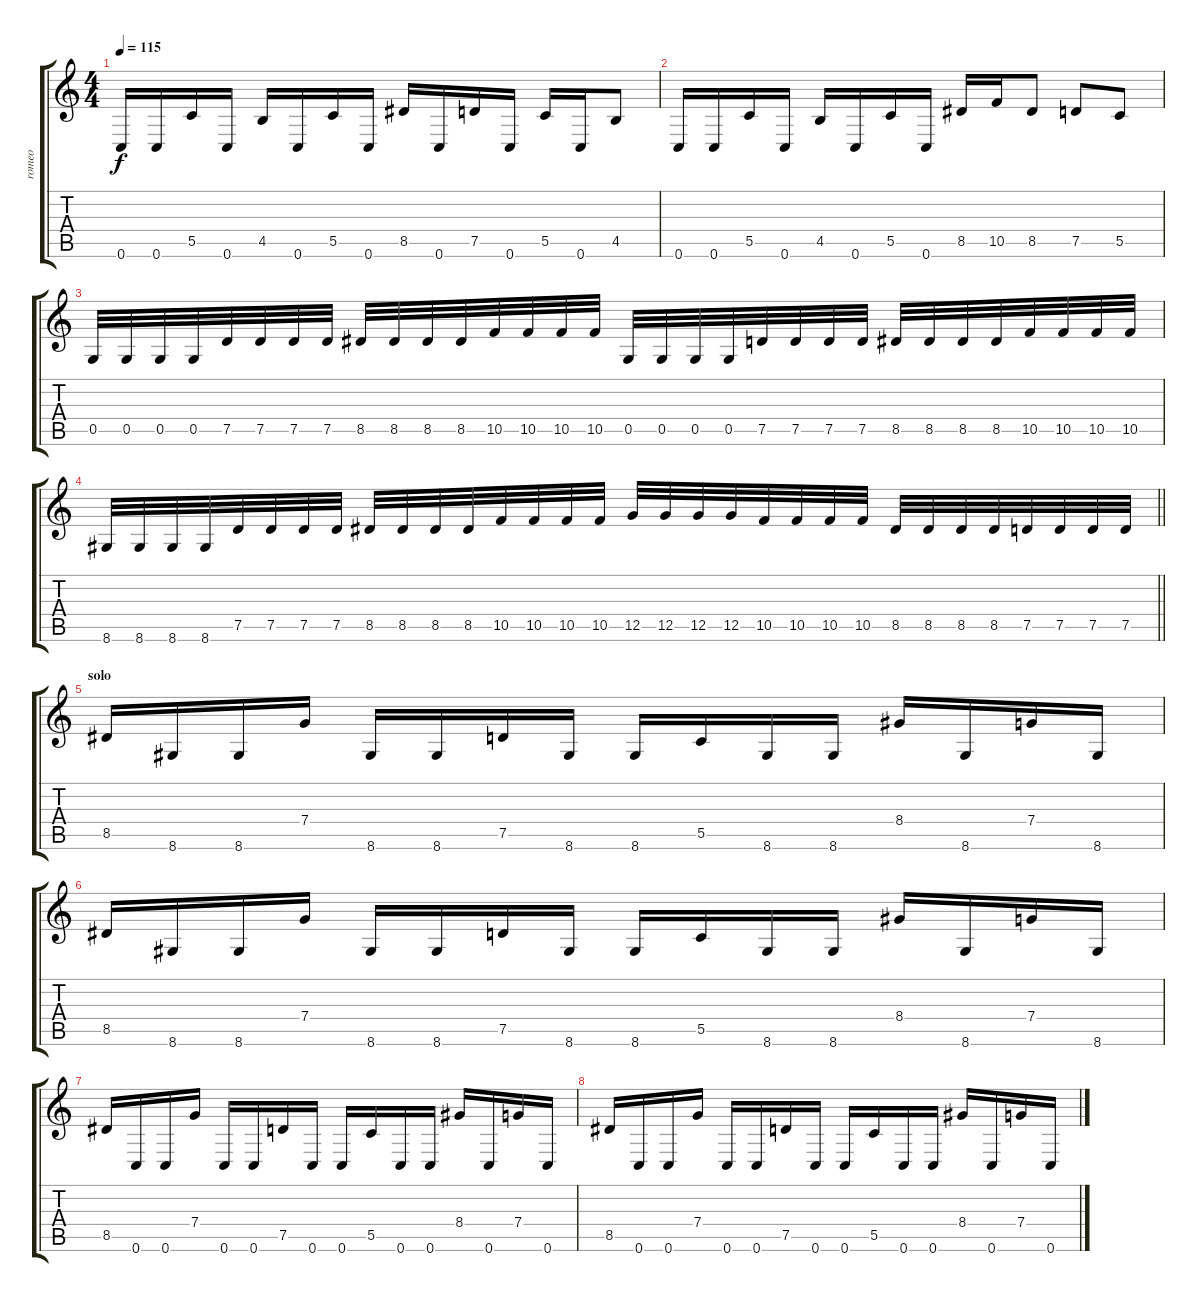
\track ("romeo" "romeo") {instrument distortionguitar}
\staff {score tabs}
\tuning (D4 A3 F3 C3 G2 C2) {hide}
\ts (4 4)
\tempo 115
\clef g2
\ks c
0.6.16{dy f} 0.6.16 5.5.16 0.6.16 4.5.16 0.6.16 5.5.16 0.6.16 8.5.16 0.6.16 7.5.16 0.6.16 5.5.16 0.6.16 4.5.8 |
0.6.16 0.6.16 5.5.16 0.6.16 4.5.16 0.6.16 5.5.16 0.6.16 8.5.16 10.5.16 8.5.8 7.5.8 5.5.8 |
0.5.32 0.5.32 0.5.32 0.5.32 7.5.32 7.5.32 7.5.32 7.5.32 8.5.32 8.5.32 8.5.32 8.5.32 10.5.32 10.5.32 10.5.32 10.5.32 0.5.32 0.5.32 0.5.32 0.5.32 7.5.32 7.5.32 7.5.32 7.5.32 8.5.32 8.5.32 8.5.32 8.5.32 10.5.32 10.5.32 10.5.32 10.5.32 |
\barLineRight lightlight
8.6.32 8.6.32 8.6.32 8.6.32 7.5.32 7.5.32 7.5.32 7.5.32 8.5.32 8.5.32 8.5.32 8.5.32 10.5.32 10.5.32 10.5.32 10.5.32 12.5.32 12.5.32 12.5.32 12.5.32 10.5.32 10.5.32 10.5.32 10.5.32 8.5.32 8.5.32 8.5.32 8.5.32 7.5.32 7.5.32 7.5.32 7.5.32 |
\section ("" "solo")
8.5.16 8.6.16 8.6.16 7.4.16 8.6.16 8.6.16 7.5.16 8.6.16 8.6.16 5.5.16 8.6.16 8.6.16 8.4.16 8.6.16 7.4.16 8.6.16 |
8.5.16 8.6.16 8.6.16 7.4.16 8.6.16 8.6.16 7.5.16 8.6.16 8.6.16 5.5.16 8.6.16 8.6.16 8.4.16 8.6.16 7.4.16 8.6.16 |
8.5.16 0.6.16 0.6.16 7.4.16 0.6.16 0.6.16 7.5.16 0.6.16 0.6.16 5.5.16 0.6.16 0.6.16 8.4.16 0.6.16 7.4.16 0.6.16 |
8.5.16 0.6.16 0.6.16 7.4.16 0.6.16 0.6.16 7.5.16 0.6.16 0.6.16 5.5.16 0.6.16 0.6.16 8.4.16 0.6.16 7.4.16 0.6.16
